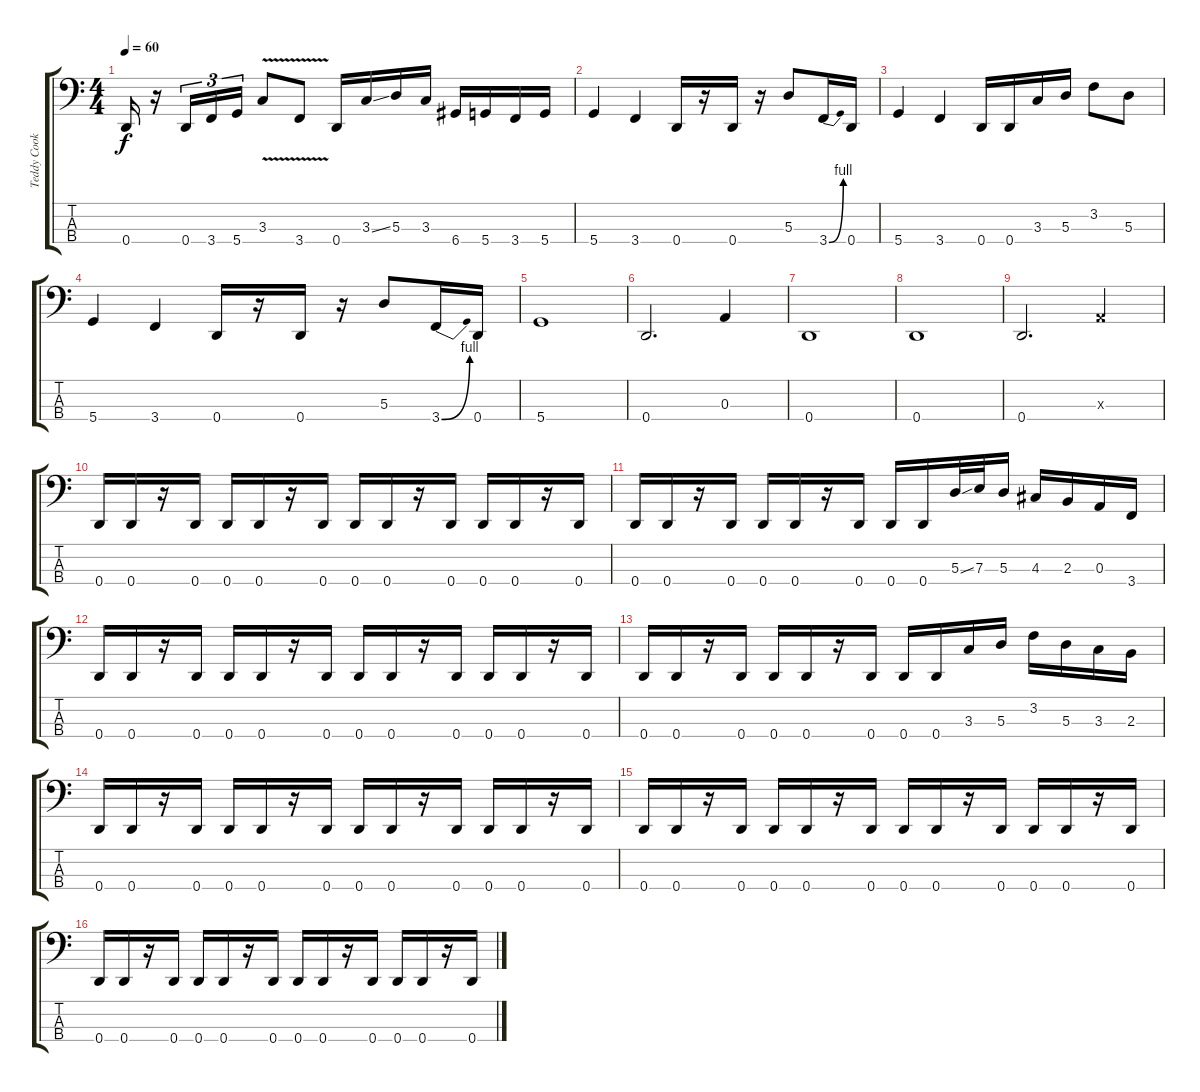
\track ("Teddy Cook" "Teddy Cook") {instrument electricbasspick}
\staff {score tabs}
\tuning (G2 D2 A1 D1) {hide}
\ts (4 4)
\tempo 60
\clef f4
\ks c
0.4.16{dy f} r.16 0.4.16{tu (3 2)} 3.4.16{tu (3 2)} 5.4.16{tu (3 2)} 3.3{v}.8 3.4{v}.8 0.4.16 3.3{ss}.16 5.3.16 3.3.16 6.4.16 5.4.16 3.4.16 5.4.16 |
5.4.4 3.4.4 0.4.16 r.16 0.4.16 r.16 5.3.8 3.4{be (bend 0 0 60 4)}.16 0.4.16 |
5.4.4 3.4.4 0.4.16 0.4.16 3.3.16 5.3.16 3.2.8 5.3.8 |
5.4.4 3.4.4 0.4.16 r.16 0.4.16 r.16 5.3.8 3.4{be (bend 0 0 60 4)}.16 0.4.16 |
5.4.1 |
0.4.2{d} 0.3.4 |
0.4.1 |
0.4.1 |
0.4.2{d} 0.3{x}.4 |
0.4.16 0.4.16 r.16 0.4.16 0.4.16 0.4.16 r.16 0.4.16 0.4.16 0.4.16 r.16 0.4.16 0.4.16 0.4.16 r.16 0.4.16 |
0.4.16 0.4.16 r.16 0.4.16 0.4.16 0.4.16 r.16 0.4.16 0.4.16 0.4.16 5.3{ss}.32 7.3.32 5.3.16 4.3.16 2.3.16 0.3.16 3.4.16 |
0.4.16 0.4.16 r.16 0.4.16 0.4.16 0.4.16 r.16 0.4.16 0.4.16 0.4.16 r.16 0.4.16 0.4.16 0.4.16 r.16 0.4.16 |
0.4.16 0.4.16 r.16 0.4.16 0.4.16 0.4.16 r.16 0.4.16 0.4.16 0.4.16 3.3.16 5.3.16 3.2.16 5.3.16 3.3.16 2.3.16 |
0.4.16 0.4.16 r.16 0.4.16 0.4.16 0.4.16 r.16 0.4.16 0.4.16 0.4.16 r.16 0.4.16 0.4.16 0.4.16 r.16 0.4.16 |
0.4.16 0.4.16 r.16 0.4.16 0.4.16 0.4.16 r.16 0.4.16 0.4.16 0.4.16 r.16 0.4.16 0.4.16 0.4.16 r.16 0.4.16 |
0.4.16 0.4.16 r.16 0.4.16 0.4.16 0.4.16 r.16 0.4.16 0.4.16 0.4.16 r.16 0.4.16 0.4.16 0.4.16 r.16 0.4.16
